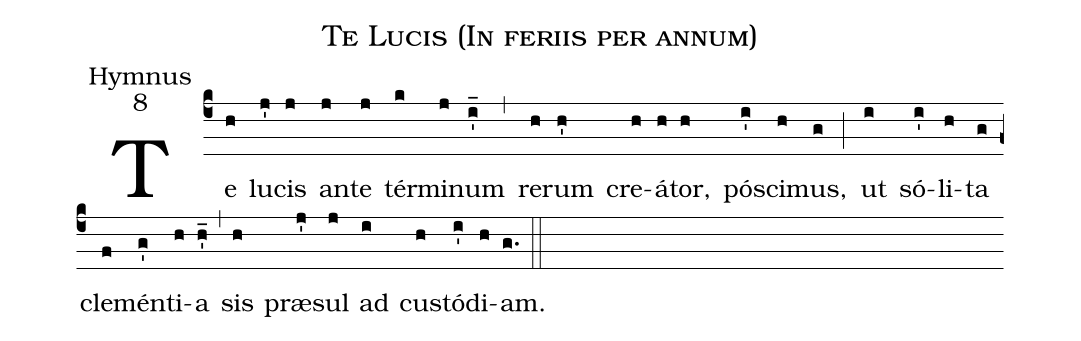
name:Te Lucis (In feriis per annum);
office-part:Hymnus;
mode:8;
%%
(c4) Te(h) lu(j')cis(j) an(j)te(j) tér(k)mi(j)num(i'_) (,)
re(h)rum(h') cre(h)á(h)tor,(h) pós(i')ci(h)mus,(g) (;)
ut(i) só(i')li(h)ta(g) cle(f)mén(g')ti(h)a(h'_) (,)
sis(h) præ(j')sul(j) ad(i) cus(h)tó(i')di(h)am.(g.) (::)
